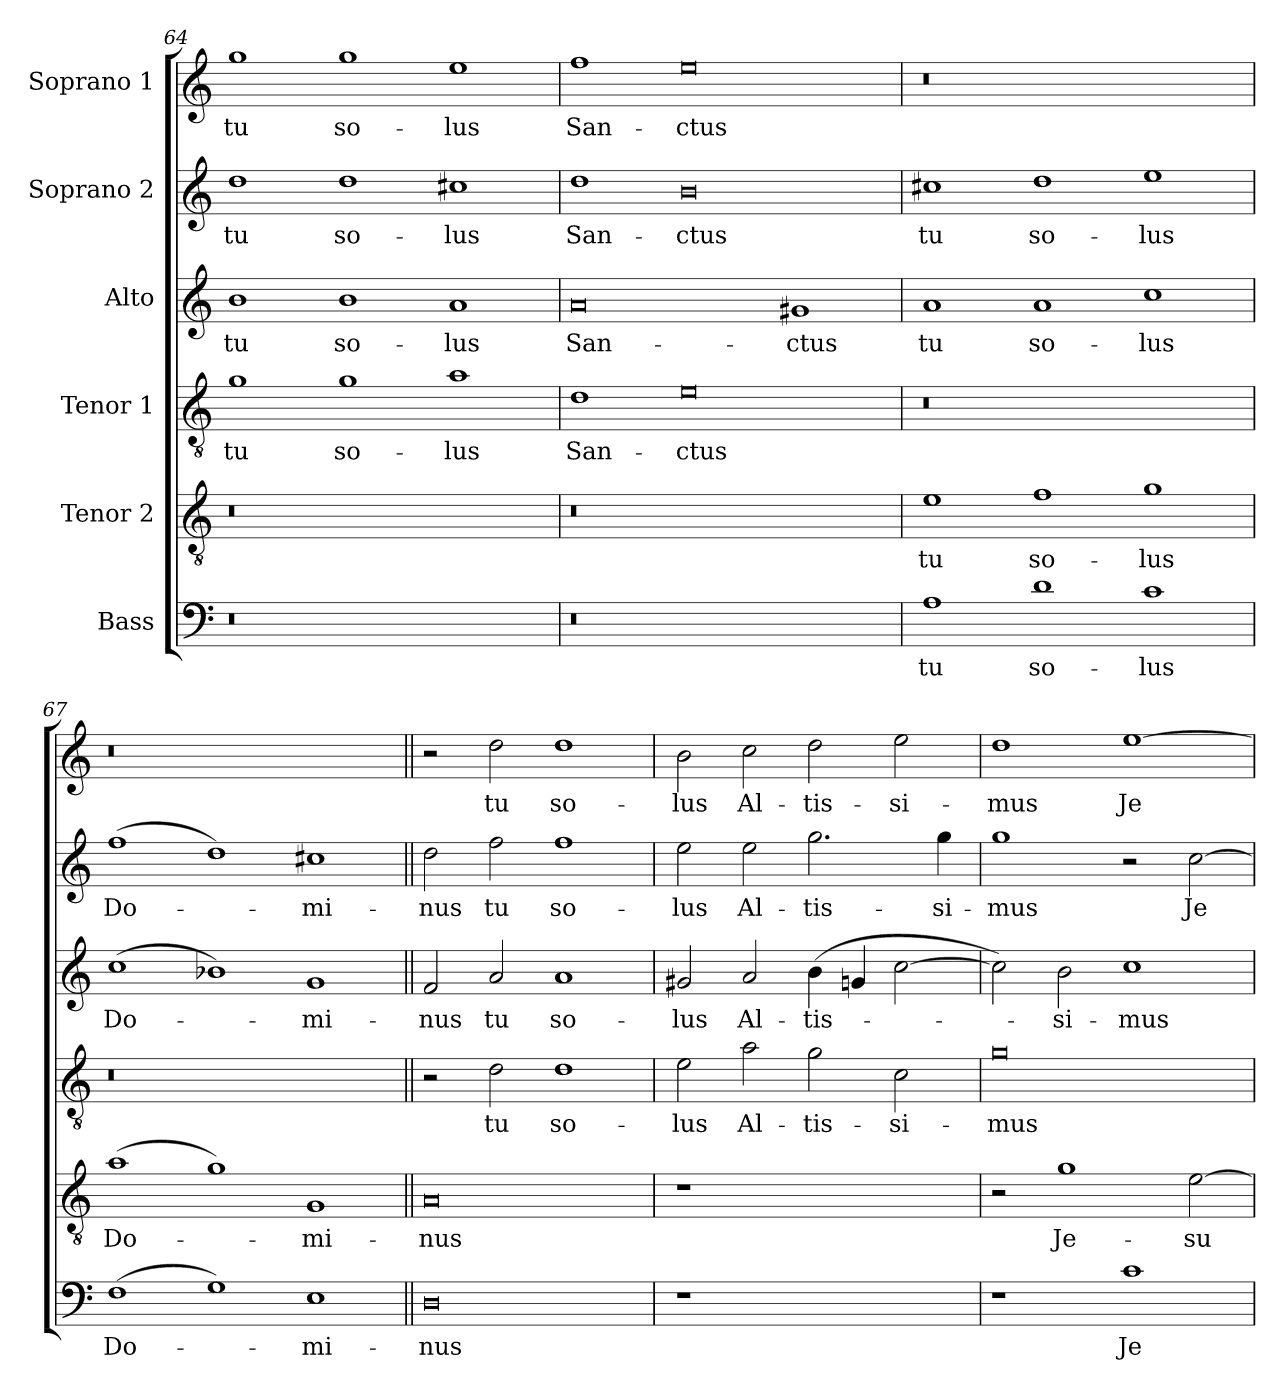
**kern	**text	**kern	**text	**kern	**text	**kern	**text	**kern	**text	**kern	**text
*part6	*part6	*part5	*part5	*part4	*part4	*part3	*part3	*part2	*part2	*part1	*part1
*staff6	*staff6	*staff5	*staff5	*staff4	*staff4	*staff3	*staff3	*staff2	*staff2	*staff1	*staff1
*I"Bass	*	*I"Tenor 2	*	*I"Tenor 1	*	*I"Alto	*	*I"Soprano 2	*	*I"Soprano 1	*
*clefF4	*	*clefGv2	*	*clefGv2	*	*clefG2	*	*clefG2	*	*clefG2	*
*k[]	*	*k[]	*	*k[]	*	*k[]	*	*k[]	*	*k[]	*
*C:	*	*C:	*	*C:	*	*C:	*	*C:	*	*C:	*
=64	=64	=64	=64	=64	=64	=64	=64	=64	=64	=64	=64
0.r	.	0.r	.	1g	tu	1b	tu	1dd	tu	1gg	tu
.	.	.	.	1g	so-	1b	so-	1dd	so-	1gg	so-
.	.	.	.	1a	-lus	1a	-lus	1cc#X	-lus	1ee	-lus
=65	=65	=65	=65	=65	=65	=65	=65	=65	=65	=65	=65
0.r	.	0.r	.	1d	San-	0a	San-	1dd	San-	1ff	San-
.	.	.	.	0e	-ctus	.	.	0b	-ctus	0ee	-ctus
.	.	.	.	.	.	1g#X	-ctus	.	.	.	.
=66	=66	=66	=66	=66	=66	=66	=66	=66	=66	=66	=66
1A	tu	1e	tu	0.r	.	1a	tu	1cc#X	tu	0.r	.
1d	so-	1f	so-	.	.	1a	so-	1dd	so-	.	.
1c	-lus	1g	-lus	.	.	1cc	-lus	1ee	-lus	.	.
!!LO:PB:g=z
=67	=67	=67	=67	=67	=67	=67	=67	=67	=67	=67	=67
(1F	Do-	(1a	Do-	0.r	.	(1cc	Do-	(1ff	Do-	0.r	.
1G)	.	1g)	.	.	.	1b-X)	.	1dd)	.	.	.
1E	-mi-	1G	-mi-	.	.	1g	-mi-	1cc#X	-mi-	.	.
=68||	=68||	=68||	=68||	=68||	=68||	=68||	=68||	=68||	=68||	=68||	=68||
0D	-nus	0A	-nus	2r	.	2f/	-nus	2dd\	-nus	2r	.
.	.	.	.	2d\	tu	2a/	tu	2ff\	tu	2dd\	tu
.	.	.	.	1d	so-	1a	so-	1ff	so-	1dd	so-
=69	=69	=69	=69	=69	=69	=69	=69	=69	=69	=69	=69
1r	.	1r	.	2e\	-lus	2g#X/	-lus	2ee\	-lus	2b\	-lus
.	.	.	.	2a\	Al-	2a/	Al-	2ee\	Al-	2cc\	Al-
1ryy	.	1ryy	.	2g\	-tis-	(4b\	-tis-	2.gg\	-tis-	2dd\	-tis-
.	.	.	.	.	.	4gn/	.	.	.	.	.
.	.	.	.	2c\	-si-	[2cc\	.	.	.	2ee\	-si-
.	.	.	.	.	.	.	.	4gg\	-si-	.	.
=70	=70	=70	=70	=70	=70	=70	=70	=70	=70	=70	=70
1r	.	2r	.	0g	-mus	2cc\])	.	1gg	-mus	1dd	-mus
.	.	1g	Je-	.	.	2b\	-si-	.	.	.	.
1c	Je-	.	.	.	.	1cc	-mus	2r	.	[1ee	Je-
.	.	[2e\	-su	.	.	.	.	[2cc\	Je-	.	.
=	=	=	=	=	=	=	=	=	=	=	=
*-	*-	*-	*-	*-	*-	*-	*-	*-	*-	*-	*-
